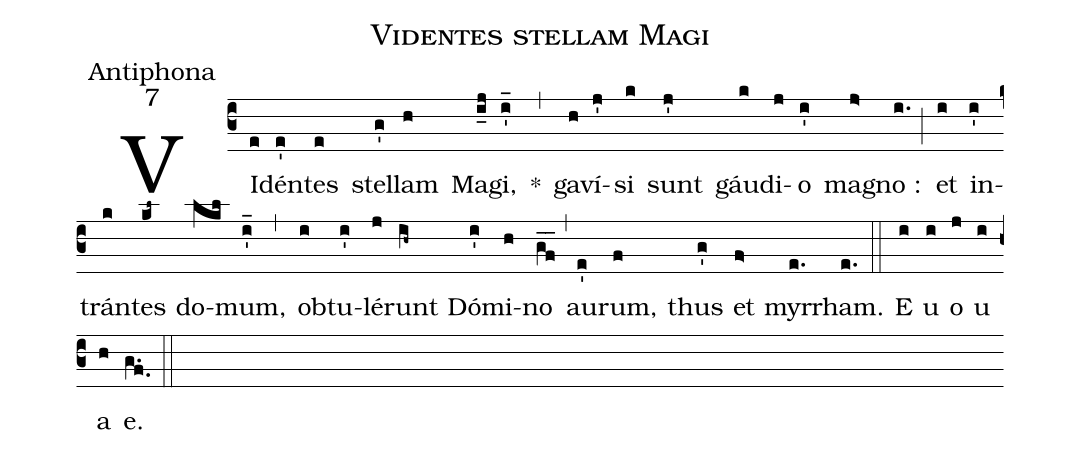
name:Videntes stellam Magi;
office-part:Antiphona;
mode:7;
%%
(c3) VI(e)dén(e')tes(e) stel(g')lam(h) Ma(i_j)gi,(i'_) *(,) ga(h)ví(j')si(k) sunt(j') gáu(k)di(j)o(i') ma(j>)gno :(i.) (;) et(i) in(i')trán(k)tes(kl~) do(lkl)mum,(i'_) (,) ob(i)tu(i')lé(j)runt(ih~) Dó(i')mi(h)no(gf__) (,) au(e')rum,(f) thus(g') et(f>) myr(e.)rham.(e.) (::) E(i) u(i) o(j) u(i) a(h) e.(g.f.) (::)
